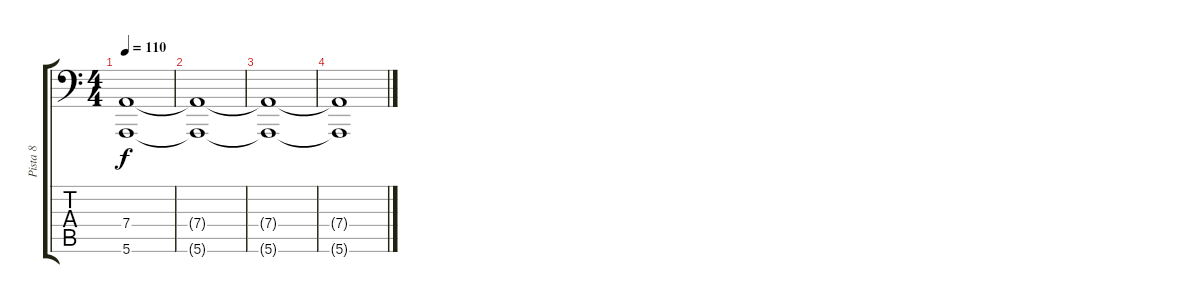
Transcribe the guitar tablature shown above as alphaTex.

\track ("Pista 8" "Pista 8") {instrument trombone}
\staff {score tabs}
\tuning (E3 B2 G2 D2 A1 E1) {hide}
\ts (4 4)
\tempo 110
\clef f4
\ks c
(7.4 5.6).1{dy f} |
(7.4{t} 5.6{t}).1 |
(7.4{t} 5.6{t}).1 |
(7.4{t} 5.6{t}).1
